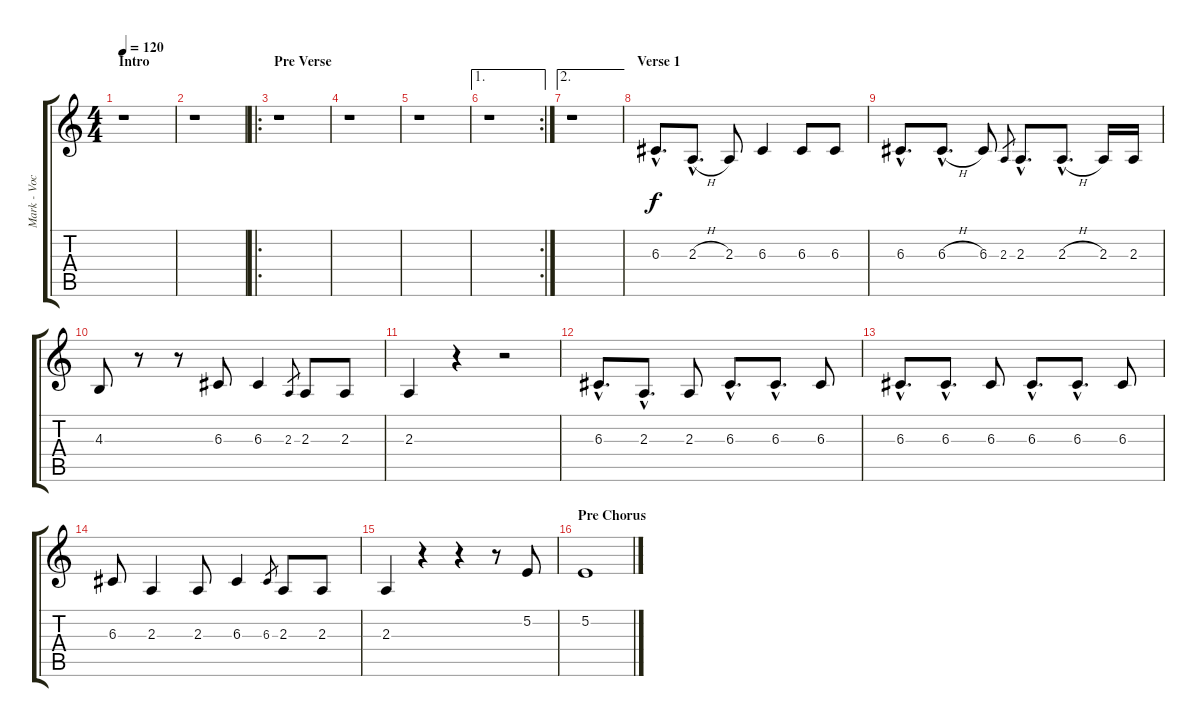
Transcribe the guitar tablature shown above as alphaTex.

\track ("Mark - Vocals" "Mark - Voc") {instrument altosax}
\staff {score tabs}
\tuning (E4 B3 G3 D3 A2 E2) {hide}
\ts (4 4)
\section ("" "Intro")
\tempo 120
\clef g2
\ks c
r.1{dy f instrument altosax} |
r.1 |
\ro
\section ("" "Pre Verse")
r.1 |
r.1 |
r.1 |
\ae 1
\rc 2
r.1 |
\ae 2
r.1 |
\section ("" "Verse 1")
6.3{hac}.8{d} 2.3{h hac}.8{d} 2.3.8 6.3.4 6.3.8 6.3.8 |
6.3{hac}.8{d} 6.3{h hac}.8{d} 6.3.8 2.3.8{gr} 2.3{hac}.8{d} 2.3{h hac}.8{d} 2.3.16 2.3.16 |
4.3.8 r.8 r.8 6.3.8 6.3.4 2.3.8{gr} 2.3.8 2.3.8 |
2.3.4 r.4 r.2 |
6.3{hac}.8{d} 2.3{hac}.8{d} 2.3.8 6.3{hac}.8{d} 6.3{hac}.8{d} 6.3.8 |
6.3{hac}.8{d} 6.3{hac}.8{d} 6.3.8 6.3{hac}.8{d} 6.3{hac}.8{d} 6.3.8 |
6.3.8 2.3.4 2.3.8 6.3.4 6.3.8{gr} 2.3.8 2.3.8 |
2.3.4 r.4 r.4 r.8 5.2.8 |
\section ("" "Pre Chorus")
5.2.1
